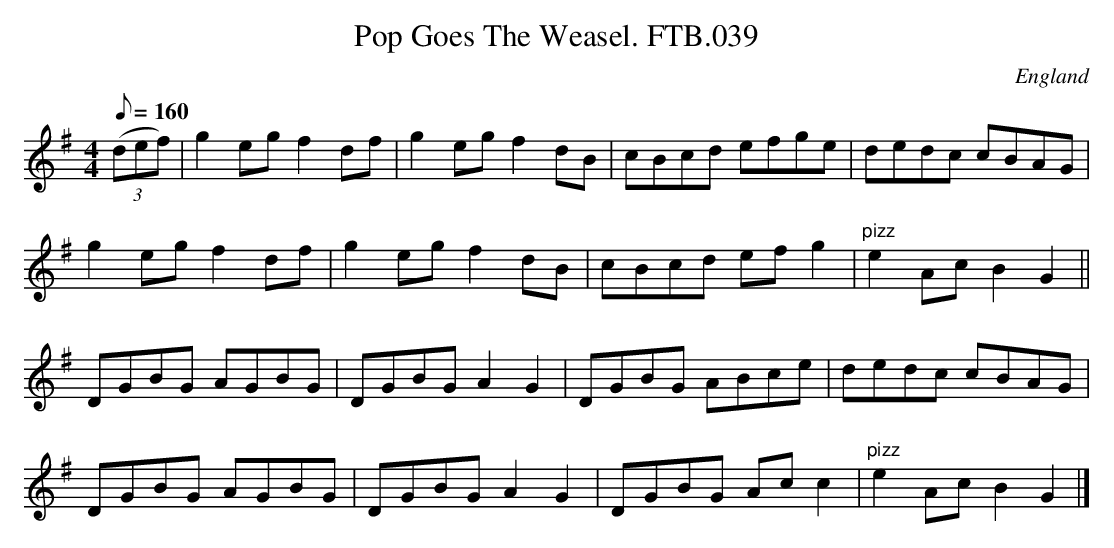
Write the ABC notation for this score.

X:1
T:Pop Goes The Weasel. FTB.039
M:4/4
Q:160
O:England
K:G
((3def)|g2egf2df|g2egf2dB|cBcd efge|dedc cBAG|
g2egf2df|g2egf2dB|cBcd efg2|"pizz"e2AcB2G2||
DGBG AGBG|DGBGA2G2|DGBG ABce|dedc cBAG|
DGBG AGBG|DGBGA2G2|DGBG Acc2|"pizz"e2AcB2G2|]
